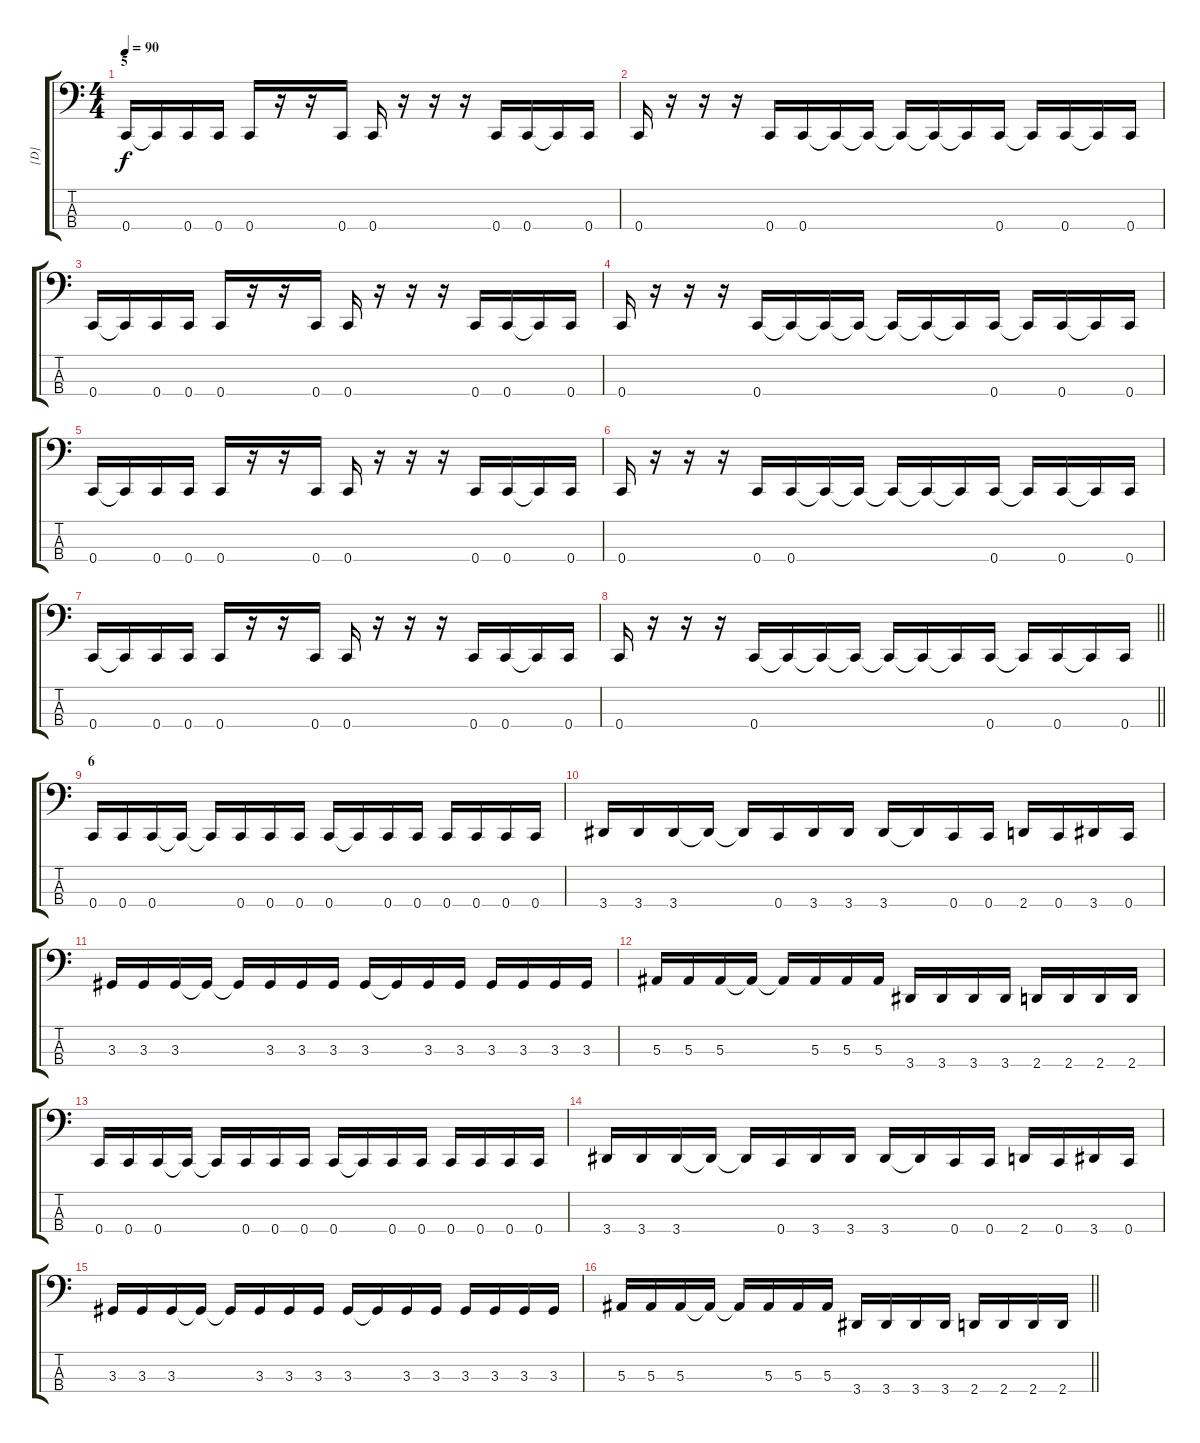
\track ("[D]" "[D]") {instrument electricbassfinger}
\staff {score tabs}
\tuning (Eb2 Bb1 F1 C1) {hide}
\ts (4 4)
\section ("" "5")
\tempo 90
\clef f4
\ks c
0.4.16{dy f} 0.4{t}.16 0.4.16 0.4.16 0.4.16 r.16 r.16 0.4.16 0.4.16 r.16 r.16 r.16 0.4.16 0.4.16 0.4{t}.16 0.4.16 |
0.4.16 r.16 r.16 r.16 0.4.16 0.4.16 0.4{t}.16 0.4{t}.16 0.4{t}.16 0.4{t}.16 0.4{t}.16 0.4.16 0.4{t}.16 0.4.16 0.4{t}.16 0.4.16 |
0.4.16 0.4{t}.16 0.4.16 0.4.16 0.4.16 r.16 r.16 0.4.16 0.4.16 r.16 r.16 r.16 0.4.16 0.4.16 0.4{t}.16 0.4.16 |
0.4.16 r.16 r.16 r.16 0.4.16 0.4{t}.16 0.4{t}.16 0.4{t}.16 0.4{t}.16 0.4{t}.16 0.4{t}.16 0.4.16 0.4{t}.16 0.4.16 0.4{t}.16 0.4.16 |
0.4.16 0.4{t}.16 0.4.16 0.4.16 0.4.16 r.16 r.16 0.4.16 0.4.16 r.16 r.16 r.16 0.4.16 0.4.16 0.4{t}.16 0.4.16 |
0.4.16 r.16 r.16 r.16 0.4.16 0.4.16 0.4{t}.16 0.4{t}.16 0.4{t}.16 0.4{t}.16 0.4{t}.16 0.4.16 0.4{t}.16 0.4.16 0.4{t}.16 0.4.16 |
0.4.16 0.4{t}.16 0.4.16 0.4.16 0.4.16 r.16 r.16 0.4.16 0.4.16 r.16 r.16 r.16 0.4.16 0.4.16 0.4{t}.16 0.4.16 |
\barLineRight lightlight
0.4.16 r.16 r.16 r.16 0.4.16 0.4{t}.16 0.4{t}.16 0.4{t}.16 0.4{t}.16 0.4{t}.16 0.4{t}.16 0.4.16 0.4{t}.16 0.4.16 0.4{t}.16 0.4.16 |
\section ("" "6")
0.4.16 0.4.16 0.4.16 0.4{t}.16 0.4{t}.16 0.4.16 0.4.16 0.4.16 0.4.16 0.4{t}.16 0.4.16 0.4.16 0.4.16 0.4.16 0.4.16 0.4.16 |
3.4.16 3.4.16 3.4.16 3.4{t}.16 3.4{t}.16 0.4.16 3.4.16 3.4.16 3.4.16 3.4{t}.16 0.4.16 0.4.16 2.4.16 0.4.16 3.4.16 0.4.16 |
3.3.16 3.3.16 3.3.16 3.3{t}.16 3.3{t}.16 3.3.16 3.3.16 3.3.16 3.3.16 3.3{t}.16 3.3.16 3.3.16 3.3.16 3.3.16 3.3.16 3.3.16 |
5.3.16 5.3.16 5.3.16 5.3{t}.16 5.3{t}.16 5.3.16 5.3.16 5.3.16 3.4.16 3.4.16 3.4.16 3.4.16 2.4.16 2.4.16 2.4.16 2.4.16 |
0.4.16 0.4.16 0.4.16 0.4{t}.16 0.4{t}.16 0.4.16 0.4.16 0.4.16 0.4.16 0.4{t}.16 0.4.16 0.4.16 0.4.16 0.4.16 0.4.16 0.4.16 |
3.4.16 3.4.16 3.4.16 3.4{t}.16 3.4{t}.16 0.4.16 3.4.16 3.4.16 3.4.16 3.4{t}.16 0.4.16 0.4.16 2.4.16 0.4.16 3.4.16 0.4.16 |
3.3.16 3.3.16 3.3.16 3.3{t}.16 3.3{t}.16 3.3.16 3.3.16 3.3.16 3.3.16 3.3{t}.16 3.3.16 3.3.16 3.3.16 3.3.16 3.3.16 3.3.16 |
\barLineRight lightlight
5.3.16 5.3.16 5.3.16 5.3{t}.16 5.3{t}.16 5.3.16 5.3.16 5.3.16 3.4.16 3.4.16 3.4.16 3.4.16 2.4.16 2.4.16 2.4.16 2.4.16
